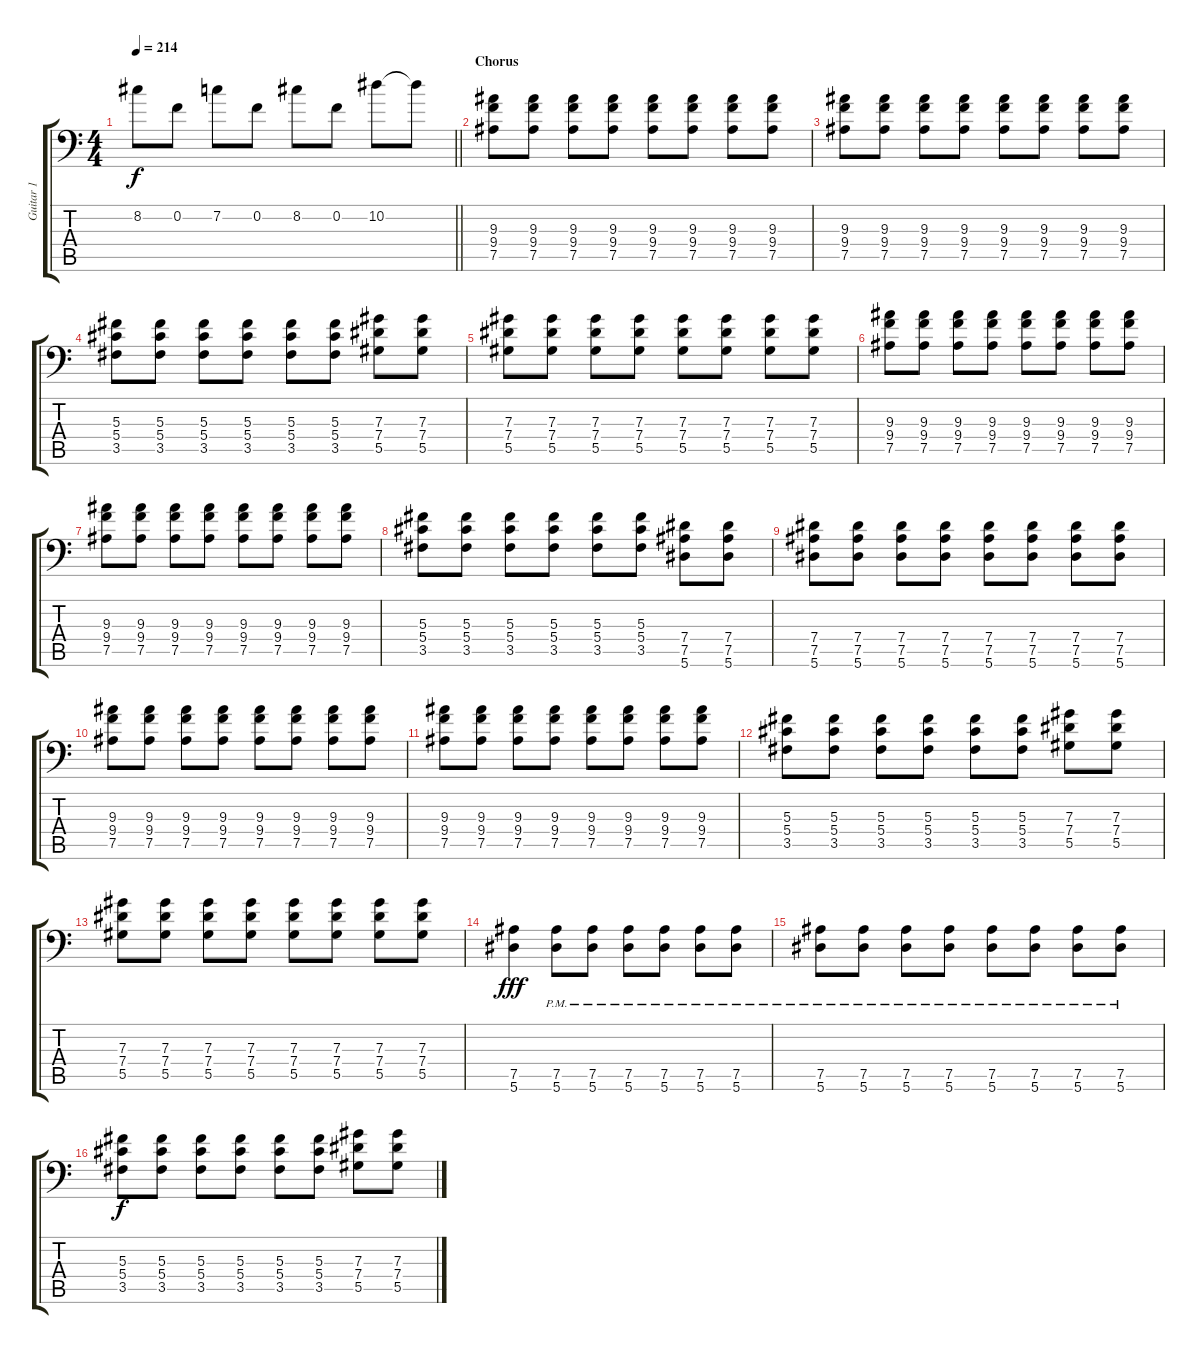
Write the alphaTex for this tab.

\track ("Guitar 1" "Guitar 1") {instrument distortionguitar}
\staff {score tabs}
\tuning (Bb3 F3 Db3 Ab2 Eb2 Bb1) {hide}
\ts (4 4)
\tempo 214
\clef f4
\barLineRight lightlight
\ks c
8.2.8{dy f} 0.2.8 7.2.8 0.2.8 8.2.8 0.2.8 10.2.8 10.2{t}.8 |
\section ("" "Chorus")
(9.3 9.4 7.5).8 (9.3 9.4 7.5).8 (9.3 9.4 7.5).8 (9.3 9.4 7.5).8 (9.3 9.4 7.5).8 (9.3 9.4 7.5).8 (9.3 9.4 7.5).8 (9.3 9.4 7.5).8 |
(9.3 9.4 7.5).8 (9.3 9.4 7.5).8 (9.3 9.4 7.5).8 (9.3 9.4 7.5).8 (9.3 9.4 7.5).8 (9.3 9.4 7.5).8 (9.3 9.4 7.5).8 (9.3 9.4 7.5).8 |
(5.3 5.4 3.5).8 (5.3 5.4 3.5).8 (5.3 5.4 3.5).8 (5.3 5.4 3.5).8 (5.3 5.4 3.5).8 (5.3 5.4 3.5).8 (7.3 7.4 5.5).8 (7.3 7.4 5.5).8 |
(7.3 7.4 5.5).8 (7.3 7.4 5.5).8 (7.3 7.4 5.5).8 (7.3 7.4 5.5).8 (7.3 7.4 5.5).8 (7.3 7.4 5.5).8 (7.3 7.4 5.5).8 (7.3 7.4 5.5).8 |
(9.3 9.4 7.5).8 (9.3 9.4 7.5).8 (9.3 9.4 7.5).8 (9.3 9.4 7.5).8 (9.3 9.4 7.5).8 (9.3 9.4 7.5).8 (9.3 9.4 7.5).8 (9.3 9.4 7.5).8 |
(9.3 9.4 7.5).8 (9.3 9.4 7.5).8 (9.3 9.4 7.5).8 (9.3 9.4 7.5).8 (9.3 9.4 7.5).8 (9.3 9.4 7.5).8 (9.3 9.4 7.5).8 (9.3 9.4 7.5).8 |
(5.3 5.4 3.5).8 (5.3 5.4 3.5).8 (5.3 5.4 3.5).8 (5.3 5.4 3.5).8 (5.3 5.4 3.5).8 (5.3 5.4 3.5).8 (7.4 7.5 5.6).8 (7.4 7.5 5.6).8 |
(7.4 7.5 5.6).8 (7.4 7.5 5.6).8 (7.4 7.5 5.6).8 (7.4 7.5 5.6).8 (7.4 7.5 5.6).8 (7.4 7.5 5.6).8 (7.4 7.5 5.6).8 (7.4 7.5 5.6).8 |
(9.3 9.4 7.5).8 (9.3 9.4 7.5).8 (9.3 9.4 7.5).8 (9.3 9.4 7.5).8 (9.3 9.4 7.5).8 (9.3 9.4 7.5).8 (9.3 9.4 7.5).8 (9.3 9.4 7.5).8 |
(9.3 9.4 7.5).8 (9.3 9.4 7.5).8 (9.3 9.4 7.5).8 (9.3 9.4 7.5).8 (9.3 9.4 7.5).8 (9.3 9.4 7.5).8 (9.3 9.4 7.5).8 (9.3 9.4 7.5).8 |
(5.3 5.4 3.5).8 (5.3 5.4 3.5).8 (5.3 5.4 3.5).8 (5.3 5.4 3.5).8 (5.3 5.4 3.5).8 (5.3 5.4 3.5).8 (7.3 7.4 5.5).8 (7.3 7.4 5.5).8 |
(7.3 7.4 5.5).8 (7.3 7.4 5.5).8 (7.3 7.4 5.5).8 (7.3 7.4 5.5).8 (7.3 7.4 5.5).8 (7.3 7.4 5.5).8 (7.3 7.4 5.5).8 (7.3 7.4 5.5).8 |
(7.5 5.6).4{dy fff} (7.5{pm} 5.6{pm}).8 (7.5{pm} 5.6{pm}).8 (7.5{pm} 5.6{pm}).8 (7.5{pm} 5.6{pm}).8 (7.5{pm} 5.6{pm}).8 (7.5{pm} 5.6{pm}).8 |
(7.5{pm} 5.6{pm}).8 (7.5{pm} 5.6{pm}).8 (7.5{pm} 5.6{pm}).8 (7.5{pm} 5.6{pm}).8 (7.5{pm} 5.6{pm}).8 (7.5{pm} 5.6{pm}).8 (7.5{pm} 5.6{pm}).8 (7.5{pm} 5.6{pm}).8 |
(5.3 5.4 3.5).8{dy f} (5.3 5.4 3.5).8 (5.3 5.4 3.5).8 (5.3 5.4 3.5).8 (5.3 5.4 3.5).8 (5.3 5.4 3.5).8 (7.3 7.4 5.5).8 (7.3 7.4 5.5).8
